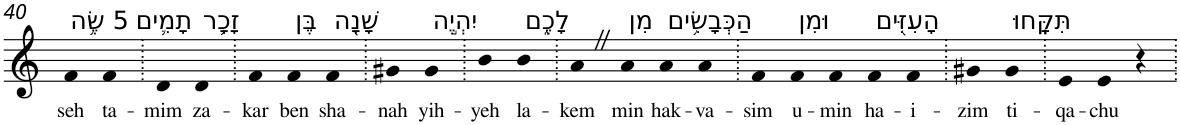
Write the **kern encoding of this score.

**kern	**text
*part1	*part1
*staff1	*staff1
*I"Piano	*
*I'Pno	*
!!LO:PB:g=z
*clefG2	*
*k[]	*
=40	=40
!LO:TX:a:t=5 שֶׂ֥ה	!
!	!LO:LY:b
4f	seh
!LO:TX:a:t=תָמִ֛ים	!
!	!LO:LY:b
4f	ta-
=41.	=41.
!	!LO:LY:b
4d	-mim
!LO:TX:a:t=זָכָ֥ר	!
!	!LO:LY:b
4d	za-
=42.	=42.
!	!LO:LY:b
4f	-kar
!LO:TX:a:t=בֶּן	!
!	!LO:LY:b
4f	ben
!LO:TX:a:t=שָׁנָ֖ה	!
!	!LO:LY:b
4f	sha-
=43.	=43.
!	!LO:LY:b
4g#X	-nah
!LO:TX:a:t=יִהְיֶ֣ה	!
!	!LO:LY:b
4g#	yih-
=44.	=44.
!	!LO:LY:b
4b	-yeh
!LO:TX:a:t=לָכֶ֑ם	!
!	!LO:LY:b
4b	la-
=45.	=45.
!	!LO:LY:b
4aZ	-kem
!LO:TX:a:t=מִן	!
!	!LO:LY:b
4a	min
!LO:TX:a:t=הַכְּבָשִׂ֥ים	!
!	!LO:LY:b
4a	hak-
!	!LO:LY:b
4a	-va-
=46.	=46.
!	!LO:LY:b
4f	-sim
!LO:TX:a:t=וּמִן	!
!	!LO:LY:b
4f	u-
!	!LO:LY:b
4f	-min
!LO:TX:a:t=הָעִזִּ֖ים	!
!	!LO:LY:b
4f	ha-
!	!LO:LY:b
4f	-i-
=47.	=47.
!	!LO:LY:b
4g#X	-zim
!LO:TX:a:t=תִּקָּֽחוּ	!
!	!LO:LY:b
4g#	ti-
=48.	=48.
!	!LO:LY:b
4e	-qa-
!	!LO:LY:b
4e	-chu
4r	.
=.	=.
*-	*-
